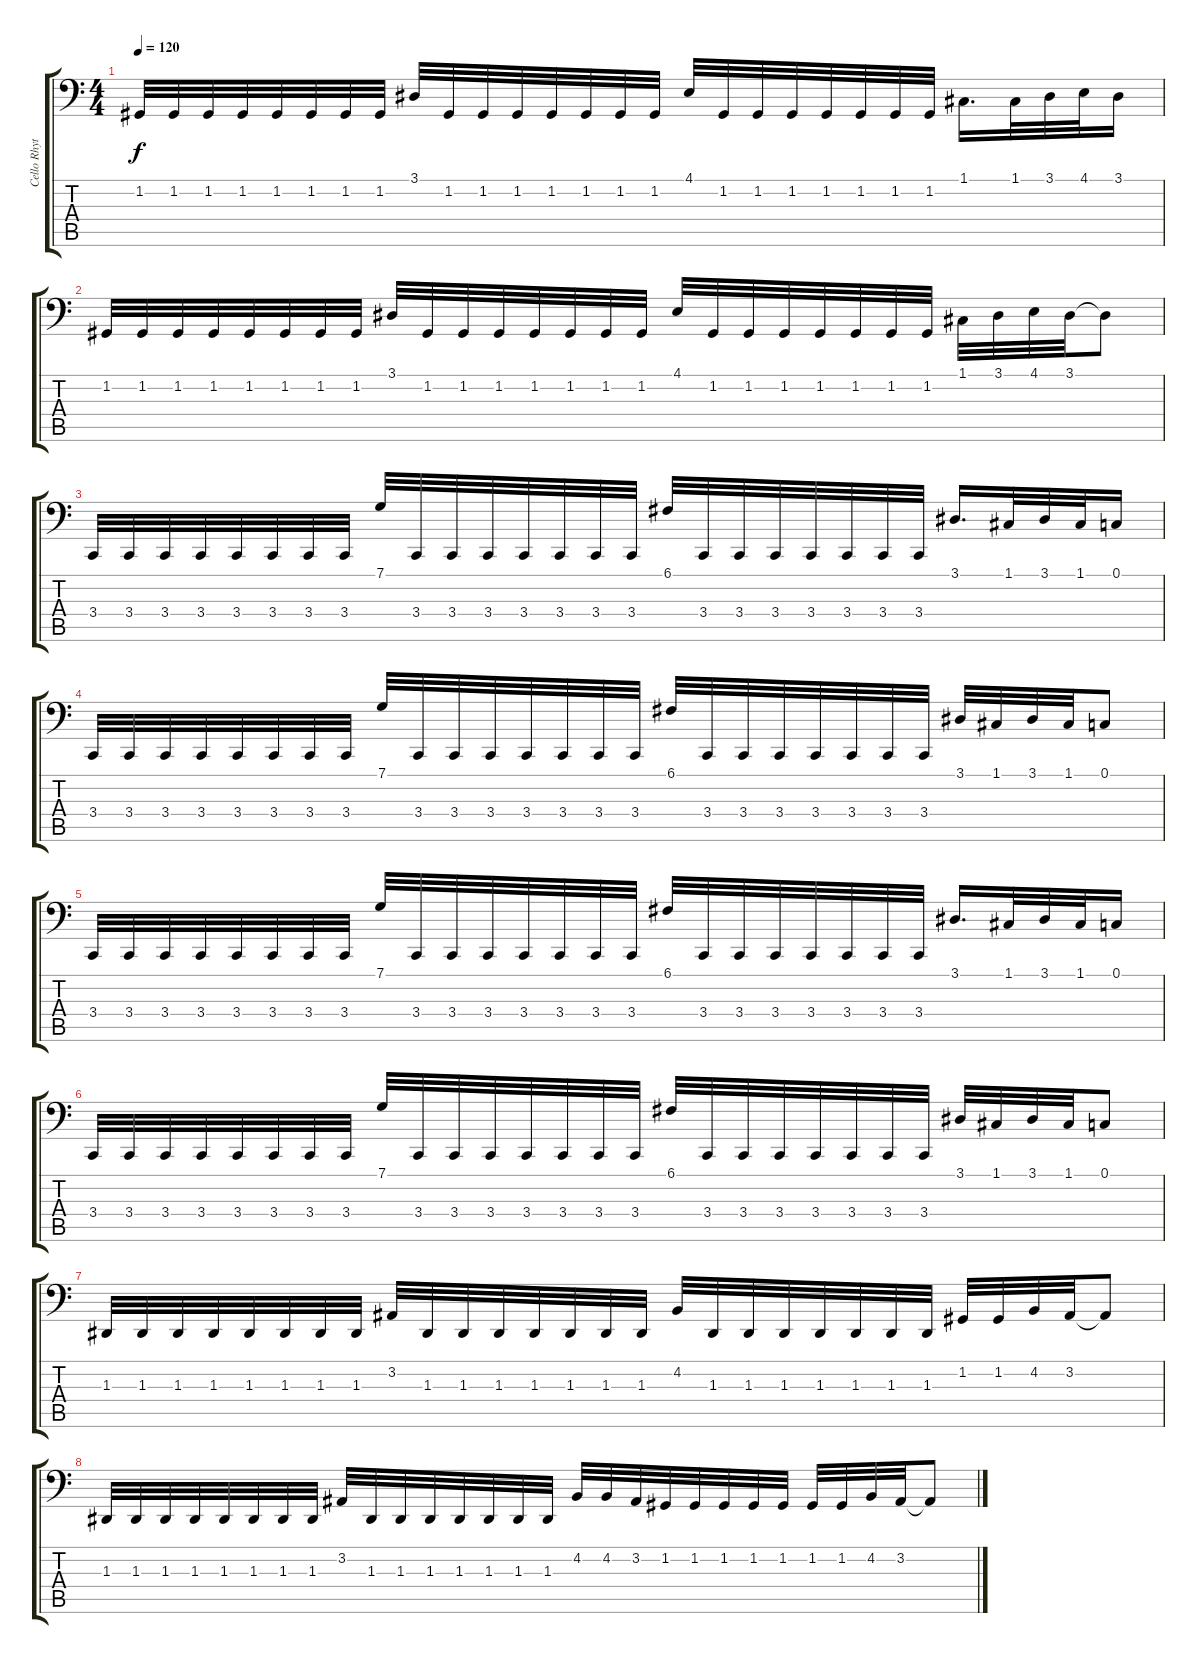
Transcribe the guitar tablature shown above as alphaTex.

\track ("Cello Rhythm 1" "Cello Rhyt") {instrument cello}
\staff {score tabs}
\tuning (C3 G2 D2 A1 E1 B0) {hide}
\ts (4 4)
\tempo 120
\clef f4
\ks c
1.2.32{dy f} 1.2.32 1.2.32 1.2.32 1.2.32 1.2.32 1.2.32 1.2.32 3.1.32 1.2.32 1.2.32 1.2.32 1.2.32 1.2.32 1.2.32 1.2.32 4.1.32 1.2.32 1.2.32 1.2.32 1.2.32 1.2.32 1.2.32 1.2.32 1.1.16{d} 1.1.32 3.1.32 4.1.32 3.1.16 |
1.2.32 1.2.32 1.2.32 1.2.32 1.2.32 1.2.32 1.2.32 1.2.32 3.1.32 1.2.32 1.2.32 1.2.32 1.2.32 1.2.32 1.2.32 1.2.32 4.1.32 1.2.32 1.2.32 1.2.32 1.2.32 1.2.32 1.2.32 1.2.32 1.1.32 3.1.32 4.1.32 3.1.32 3.1{t}.8 |
3.4.32 3.4.32 3.4.32 3.4.32 3.4.32 3.4.32 3.4.32 3.4.32 7.1.32 3.4.32 3.4.32 3.4.32 3.4.32 3.4.32 3.4.32 3.4.32 6.1.32 3.4.32 3.4.32 3.4.32 3.4.32 3.4.32 3.4.32 3.4.32 3.1.16{d} 1.1.32 3.1.32 1.1.32 0.1.16 |
3.4.32 3.4.32 3.4.32 3.4.32 3.4.32 3.4.32 3.4.32 3.4.32 7.1.32 3.4.32 3.4.32 3.4.32 3.4.32 3.4.32 3.4.32 3.4.32 6.1.32 3.4.32 3.4.32 3.4.32 3.4.32 3.4.32 3.4.32 3.4.32 3.1.32 1.1.32 3.1.32 1.1.32 0.1.8 |
3.4.32 3.4.32 3.4.32 3.4.32 3.4.32 3.4.32 3.4.32 3.4.32 7.1.32 3.4.32 3.4.32 3.4.32 3.4.32 3.4.32 3.4.32 3.4.32 6.1.32 3.4.32 3.4.32 3.4.32 3.4.32 3.4.32 3.4.32 3.4.32 3.1.16{d} 1.1.32 3.1.32 1.1.32 0.1.16 |
3.4.32 3.4.32 3.4.32 3.4.32 3.4.32 3.4.32 3.4.32 3.4.32 7.1.32 3.4.32 3.4.32 3.4.32 3.4.32 3.4.32 3.4.32 3.4.32 6.1.32 3.4.32 3.4.32 3.4.32 3.4.32 3.4.32 3.4.32 3.4.32 3.1.32 1.1.32 3.1.32 1.1.32 0.1.8 |
1.3.32 1.3.32 1.3.32 1.3.32 1.3.32 1.3.32 1.3.32 1.3.32 3.2.32 1.3.32 1.3.32 1.3.32 1.3.32 1.3.32 1.3.32 1.3.32 4.2.32 1.3.32 1.3.32 1.3.32 1.3.32 1.3.32 1.3.32 1.3.32 1.2.32 1.2.32 4.2.32 3.2.32 3.2{t}.8 |
1.3.32 1.3.32 1.3.32 1.3.32 1.3.32 1.3.32 1.3.32 1.3.32 3.2.32 1.3.32 1.3.32 1.3.32 1.3.32 1.3.32 1.3.32 1.3.32 4.2.32 4.2.32 3.2.32 1.2.32 1.2.32 1.2.32 1.2.32 1.2.32 1.2.32 1.2.32 4.2.32 3.2.32 3.2{t}.8
